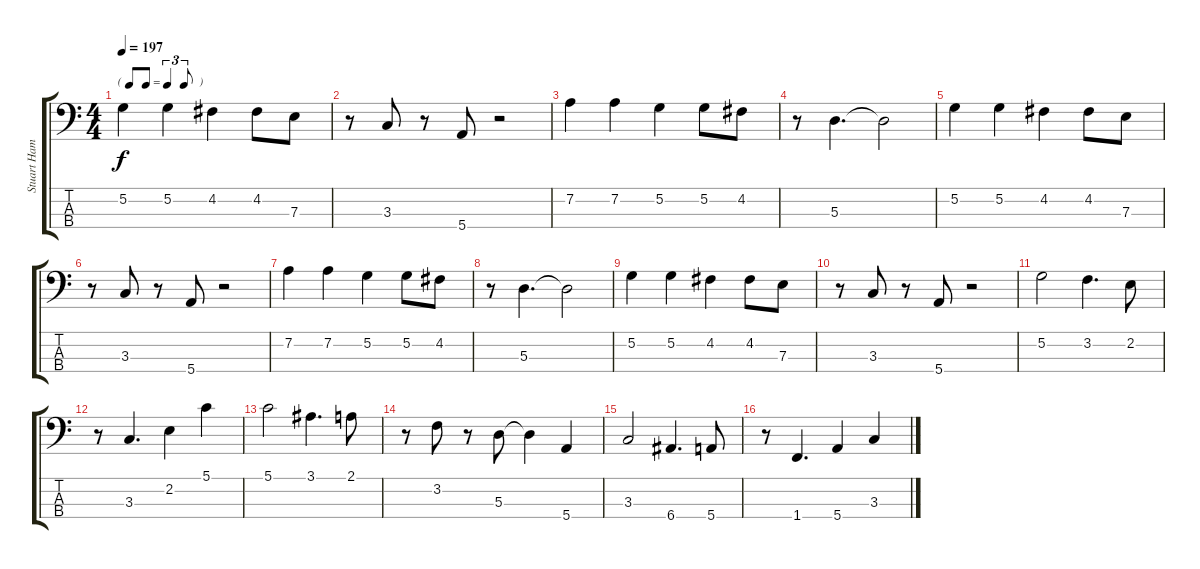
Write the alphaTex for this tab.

\track ("Stuart Hamm Bass" "Stuart Ham") {instrument electricbassfinger}
\staff {score tabs}
\tuning (G2 D2 A1 E1) {hide}
\ts (4 4)
\tf triplet8th
\tempo 197
\clef f4
\ks c
5.2.4{dy f} 5.2.4 4.2.4 4.2.8 7.3.8 |
r.8 3.3.8 r.8 5.4.8 r.2 |
7.2.4 7.2.4 5.2.4 5.2.8 4.2.8 |
r.8 5.3.4{d} 5.3{t}.2 |
5.2.4 5.2.4 4.2.4 4.2.8 7.3.8 |
r.8 3.3.8 r.8 5.4.8 r.2 |
7.2.4 7.2.4 5.2.4 5.2.8 4.2.8 |
r.8 5.3.4{d} 5.3{t}.2 |
5.2.4 5.2.4 4.2.4 4.2.8 7.3.8 |
r.8 3.3.8 r.8 5.4.8 r.2 |
5.2.2 3.2.4{d} 2.2.8 |
r.8 3.3.4{d} 2.2.4 5.1.4 |
5.1.2 3.1.4{d} 2.1.8 |
r.8 3.2.8 r.8 5.3.8 5.3{t}.4 5.4.4 |
3.3.2 6.4.4{d} 5.4.8 |
r.8 1.4.4{d} 5.4.4 3.3.4
